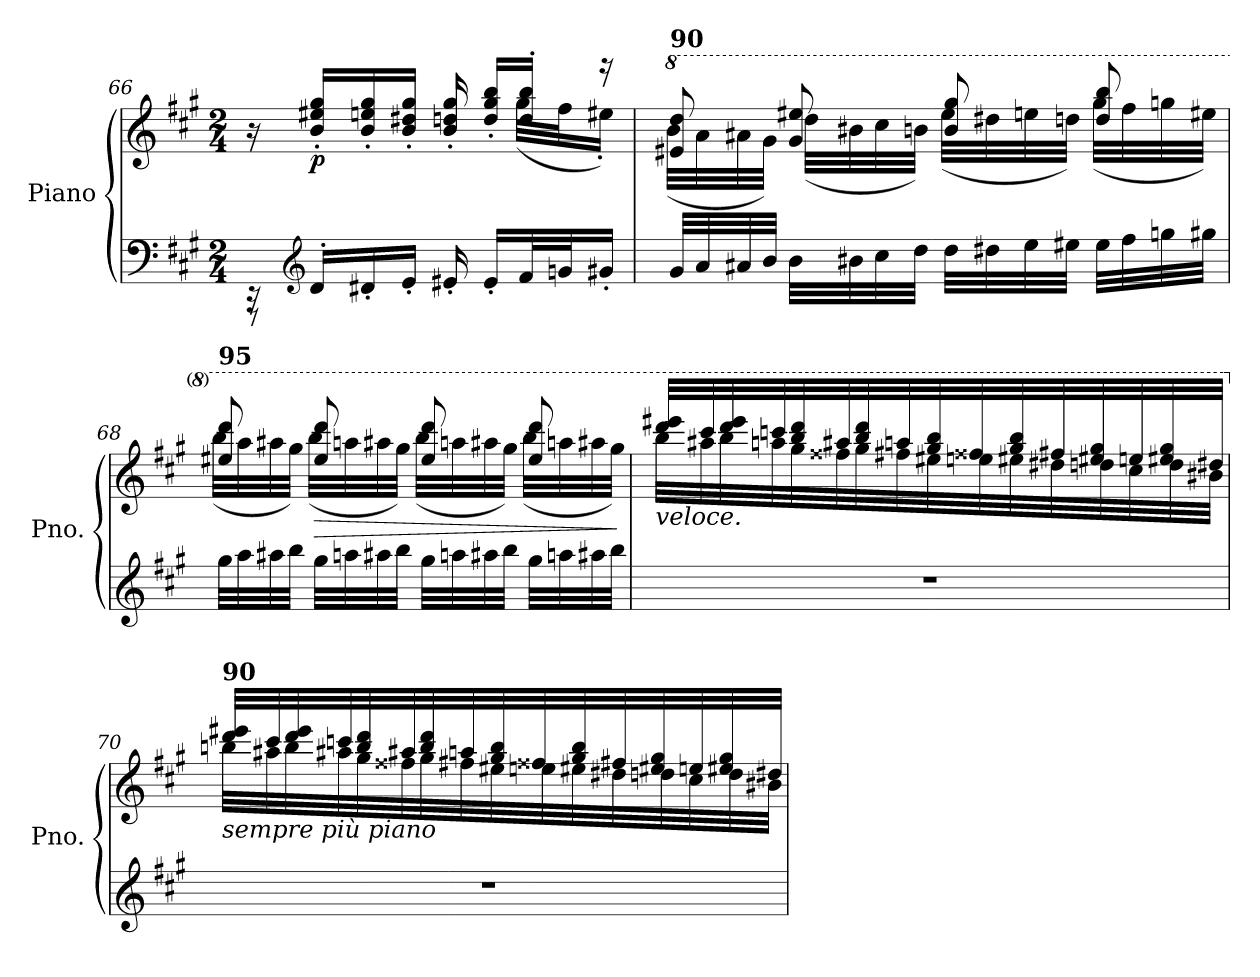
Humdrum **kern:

**kern	**kern	**dynam
*part1	*part1	*part1
*staff2	*staff1	*staff1/2
*I"Piano	*	*
*I'Pno.	*	*
*clefF4	*clefG2	*
*k[f#c#g#]	*k[f#c#g#]	*
*M2/4	*M2/4	*
=66	=66	=66
*^	*^	*
16rEE	8rAAA	16r	4.ryy	.
*clefG2	*	*	*	*
!	!	!	!	!LO:DY:b
16d'/LL	.	16b/' 16ee#X/' 16gg#/'LL	.	p
16d#X'/	4.ryy	16b/' 16een/' 16gg#/'	.	.
16e'/JJ	.	16b/' 16dd#X/' 16gg#/'JJ	.	.
16e#X'/	.	16b/' 16ddn/' 16gg#/'	.	.
16e#'/LL	.	16dd/' 16gg#/' 16bb/'LL	.	.
32f#/L	.	16dd/' 16bb/'JJ	(>32gg#\LLL	.
32gn/J	.	.	32ff#\J	.
16g#X'/JJ	.	16rggg	16ee#X'\JJ)	.
*v	*v	*	*	*
!!LO:LB:g=z	!!
=67	=67	=67	=67
*	*8va	*	*
!	!LO:TX:a:B:t=90	!	!
32g#/LLL	8ee#X/ 8ddd/	(>32bb\LLL	.
32a/	.	32aa\	.
32a#X/	.	32aa#X\	.
32b/JJJ	.	32gg#\JJJ)	.
32b\LLL	8gg#/ 8eee#X/	(>32ddd\LLL	.
32b#X\	.	32bb#X\	.
32cc#\	.	32ccc#\	.
32dd\JJJ	.	32bbn\JJJ)	.
32dd\LLL	8bb/ 8ggg#/	(>32eee#\LLL	.
32dd#X\	.	32ddd#X\	.
32ee\	.	32eeen\	.
32ee#X\JJJ	.	32dddn\JJJ)	.
32ee#\LLL	8ddd/ 8bbb/	(>32ggg#\LLL	.
32ff#\	.	32fff#\	.
32ggn\	.	32gggn\	.
32gg#X\JJJ	.	32eee#X\JJJ)	.
=68	=68	=68	=68
!	!LO:TX:a:B:t=95	!	!
32gg#\LLL	8eee#X/ 8dddd/	(>32bbb\LLL	.
32aa\	.	32aaa\	.
32aa#X\	.	32aaa#X\	.
32bb\JJJ	.	32ggg#\JJJ)	.
!	!	!	!LO:HP:b
32gg#\LLL	8eee#/ 8dddd/	(>32bbb\LLL	>
32aan\	.	32aaan\	.
32aa#X\	.	32aaa#X\	.
32bb\JJJ	.	32ggg#\JJJ)	.
32gg#\LLL	8eee#/ 8dddd/	(>32bbb\LLL	.
32aan\	.	32aaan\	.
32aa#X\	.	32aaa#X\	.
32bb\JJJ	.	32ggg#\JJJ)	.
32gg#\LLL	8eee#/ 8dddd/	(>32bbb\LLL	.
32aan\	.	32aaan\	.
32aa#X\	.	32aaa#X\	.
32bb\JJJ	.	32ggg#\JJJ)	.
*	*v	*v	*
.	.	]
=69	=69	=69
*	*^	*
!	!LO:TX:b:i:t=veloce.	!	!
2r	32bbb\LLL	32dddd/ 32eeee#X/LLL	.
.	32aaa#X\	32cccc#/	.
.	32bbb\	32dddd/ 32eeee#/	.
.	32aaan\	32ccccn/	.
.	32ggg#\	32bbb/ 32dddd/	.
.	32fff##X\	32aaa#X/	.
.	32ggg#\	32bbb/ 32dddd/	.
.	32fff#X\	32aaan/	.
.	32eee#X\	32ggg#/ 32bbb/	.
.	32eeen\	32fff##X/	.
.	32eee#X\	32ggg#/ 32bbb/	.
.	32ddd#X\	32fff#X/	.
.	32dddn\	32eee#X/ 32ggg#/	.
.	32ccc#\	32eeen/	.
.	32ddd\	32eee#X/ 32ggg#/	.
.	32bb#X\JJJ	32ddd#X/JJJ	.
!!LO:LB:g=z	!!
=70	=70	=70	=70
*	*X8va	*	*
!	!LO:TX:a:B:t=90	!	!
!	!LO:TX:b:t=<i>sempre più piano</i>	!	!
2r	32bbn\LLL	32ddd/ 32eee#X/LLL	.
.	32aa#X\	32ccc#/	.
.	32bb\	32ddd/ 32eee#/	.
.	32aa#X\	32cccn/	.
.	32gg#\	32bb/ 32ddd/	.
.	32ff##X\	32aa#X/	.
.	32gg#\	32bb/ 32ddd/	.
.	32ff#X\	32aan/	.
.	32ee#X\	32gg#/ 32bb/	.
.	32een\	32ff##X/	.
.	32ee#X\	32gg#/ 32bb/	.
.	32dd#X\	32ff#X/	.
.	32ddn\	32ee#X/ 32gg#/	.
.	32cc#\	32een/	.
.	32dd\	32ee#X/ 32gg#/	.
.	32b#X\JJJ	32dd#X/JJJ	.
*	*v	*v	*
=	=	=
*-	*-	*-
